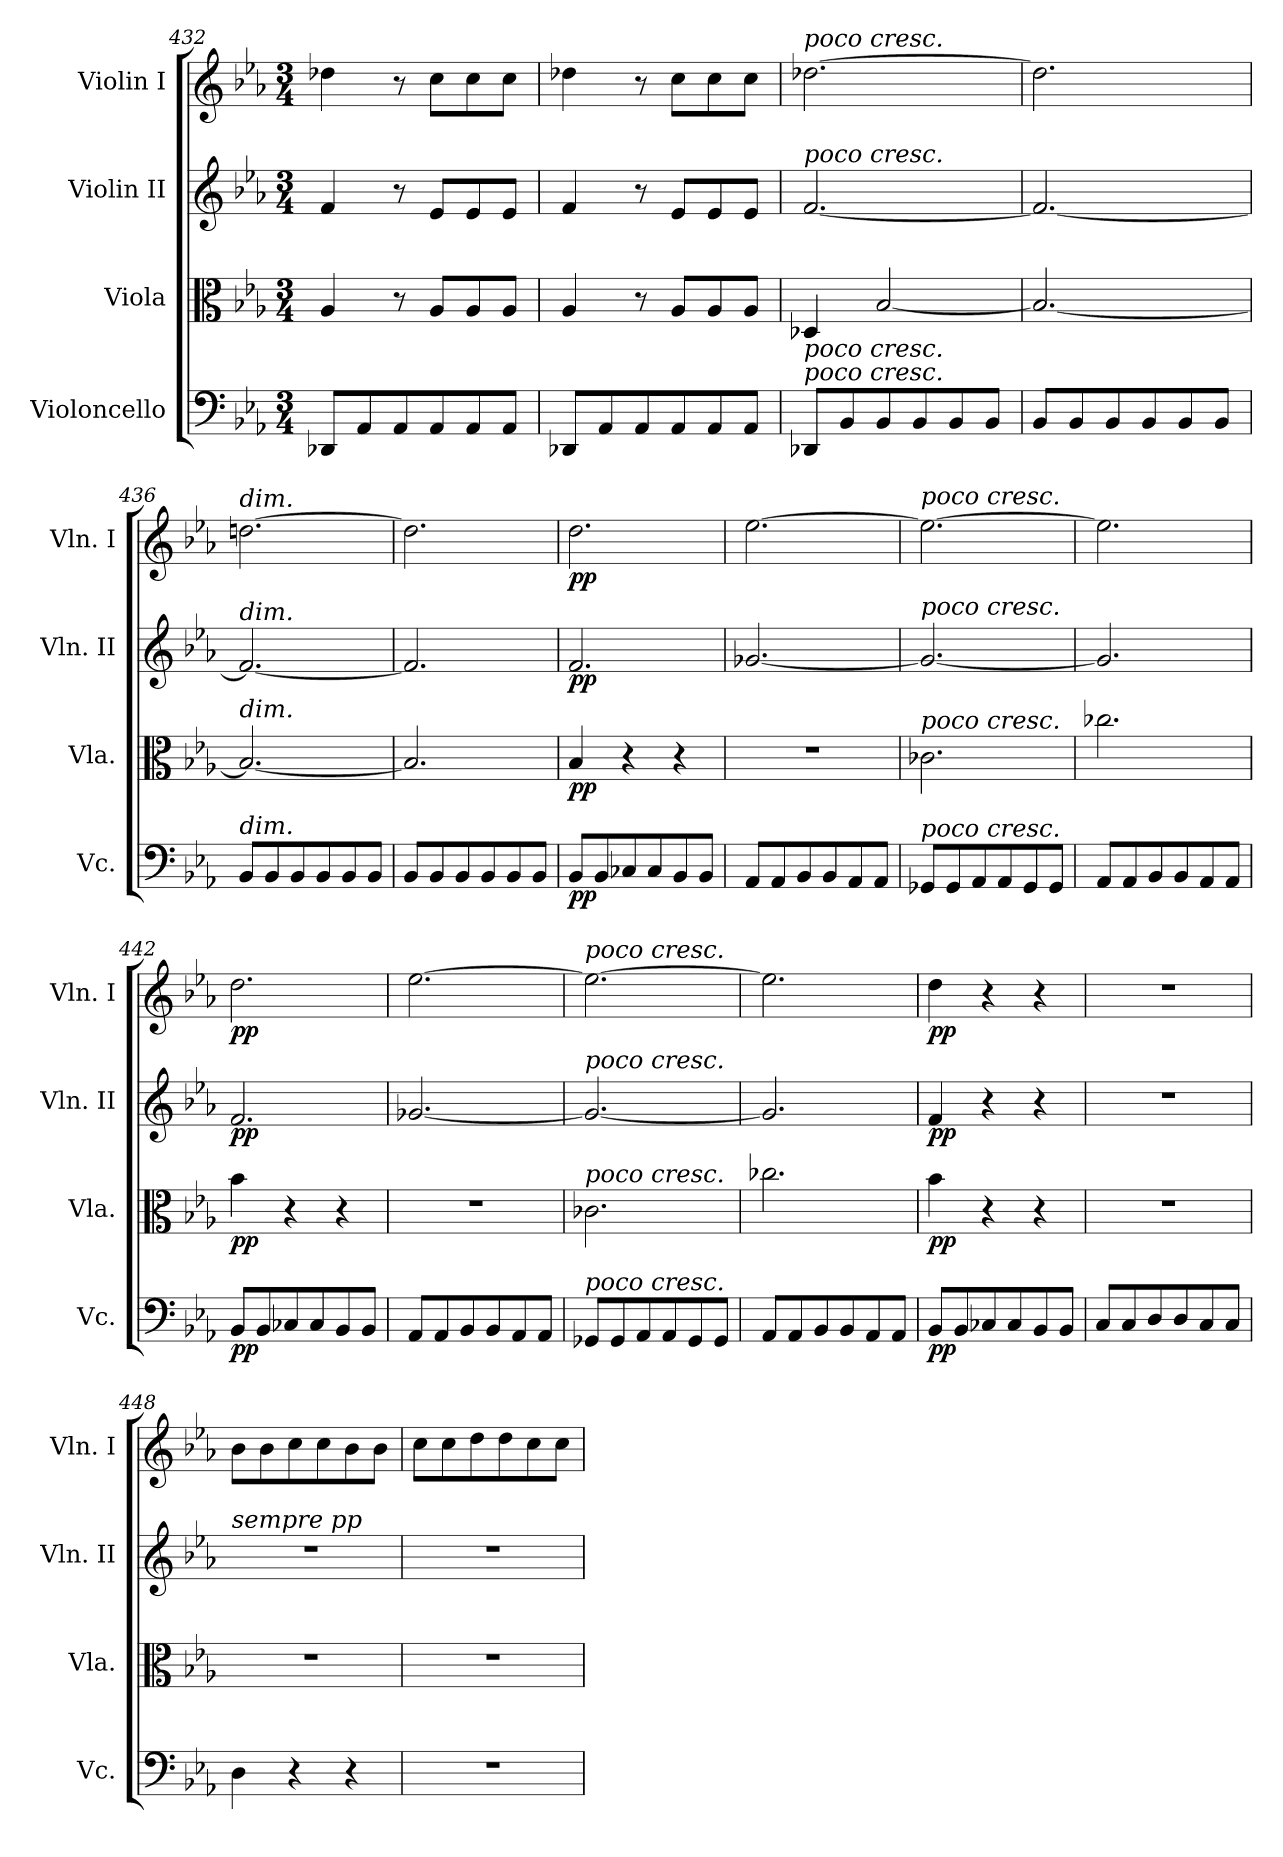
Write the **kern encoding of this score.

**kern	**dynam	**kern	**dynam	**kern	**dynam	**kern	**dynam
*part4	*part4	*part3	*part3	*part2	*part2	*part1	*part1
*staff4	*staff4	*staff3	*staff3	*staff2	*staff2	*staff1	*staff1
*I"Violoncello	*	*I"Viola	*	*I"Violin II	*	*I"Violin I	*
*I'Vc.	*	*I'Vla.	*	*I'Vln. II	*	*I'Vln. I	*
*clefF4	*	*clefC3	*	*clefG2	*	*clefG2	*
*k[b-e-a-]	*	*k[b-e-a-]	*	*k[b-e-a-]	*	*k[b-e-a-]	*
*c:	*	*c:	*	*c:	*	*c:	*
*M3/4	*	*M3/4	*	*M3/4	*	*M3/4	*
=432	=432	=432	=432	=432	=432	=432	=432
8DD-X/L	.	4A-/	.	4f/	.	4dd-X\	.
8AA-/	.	.	.	.	.	.	.
8AA-/	.	8r	.	8r	.	8r	.
8AA-/	.	8A-/L	.	8e-/L	.	8cc\L	.
8AA-/	.	8A-/	.	8e-/	.	8cc\	.
8AA-/J	.	8A-/J	.	8e-/J	.	8cc\J	.
=433	=433	=433	=433	=433	=433	=433	=433
8DD-X/L	.	4A-/	.	4f/	.	4dd-X\	.
8AA-/	.	.	.	.	.	.	.
8AA-/	.	8r	.	8r	.	8r	.
8AA-/	.	8A-/L	.	8e-/L	.	8cc\L	.
8AA-/	.	8A-/	.	8e-/	.	8cc\	.
8AA-/J	.	8A-/J	.	8e-/J	.	8cc\J	.
=434	=434	=434	=434	=434	=434	=434	=434
!	!	!	!	!	!	!LO:TX:a:i:t=poco cresc.	!
!	!	!	!	!LO:TX:a:i:t=poco cresc.	!	!	!
!LO:TX:a:i:t=poco cresc.	!	!	!	!	!	!	!
!LO:TX:a:i:t=poco cresc.	!	!	!	!	!	!	!
8DD-X/L	.	4D-X/	.	[2.f/	.	[2.dd-X\	.
8BB-/	.	.	.	.	.	.	.
8BB-/	.	[2B-/	.	.	.	.	.
8BB-/	.	.	.	.	.	.	.
8BB-/	.	.	.	.	.	.	.
8BB-/J	.	.	.	.	.	.	.
=435	=435	=435	=435	=435	=435	=435	=435
8BB-/L	.	2.B-/_	.	2.f/_	.	2.dd-\]	.
8BB-/	.	.	.	.	.	.	.
8BB-/	.	.	.	.	.	.	.
8BB-/	.	.	.	.	.	.	.
8BB-/	.	.	.	.	.	.	.
8BB-/J	.	.	.	.	.	.	.
=436	=436	=436	=436	=436	=436	=436	=436
!	!	!	!	!	!	!LO:TX:a:i:t=dim.	!
!	!	!	!	!LO:TX:a:i:t=dim.	!	!	!
!	!	!LO:TX:a:i:t=dim.	!	!	!	!	!
!LO:TX:a:i:t=dim.	!	!	!	!	!	!	!
8BB-/L	.	2.B-/_	.	2.f/_	.	[2.ddn\	.
8BB-/	.	.	.	.	.	.	.
8BB-/	.	.	.	.	.	.	.
8BB-/	.	.	.	.	.	.	.
8BB-/	.	.	.	.	.	.	.
8BB-/J	.	.	.	.	.	.	.
=437	=437	=437	=437	=437	=437	=437	=437
8BB-/L	.	2.B-/]	.	2.f/]	.	2.dd\]	.
8BB-/	.	.	.	.	.	.	.
8BB-/	.	.	.	.	.	.	.
8BB-/	.	.	.	.	.	.	.
8BB-/	.	.	.	.	.	.	.
8BB-/J	.	.	.	.	.	.	.
=438	=438	=438	=438	=438	=438	=438	=438
!	!LO:DY:b	!	!LO:DY:b	!	!LO:DY:b	!	!LO:DY:b
8BB-/L	pp	4B-/	pp	2.f/	pp	2.dd\	pp
8BB-/	.	.	.	.	.	.	.
8C-X/	.	4r	.	.	.	.	.
8C-/	.	.	.	.	.	.	.
8BB-/	.	4r	.	.	.	.	.
8BB-/J	.	.	.	.	.	.	.
=439	=439	=439	=439	=439	=439	=439	=439
8AA-/L	.	2.r	.	[2.g-X/	.	[2.ee-\	.
8AA-/	.	.	.	.	.	.	.
8BB-/	.	.	.	.	.	.	.
8BB-/	.	.	.	.	.	.	.
8AA-/	.	.	.	.	.	.	.
8AA-/J	.	.	.	.	.	.	.
=440	=440	=440	=440	=440	=440	=440	=440
!	!	!	!	!	!	!LO:TX:a:i:t=poco cresc.	!
!	!	!	!	!LO:TX:a:i:t=poco cresc.	!	!	!
!	!	!LO:TX:a:i:t=poco cresc.	!	!	!	!	!
!LO:TX:a:i:t=poco cresc.	!	!	!	!	!	!	!
8GG-X/L	.	2.c-X\	.	2.g-/_	.	2.ee-\_	.
8GG-/	.	.	.	.	.	.	.
8AA-/	.	.	.	.	.	.	.
8AA-/	.	.	.	.	.	.	.
8GG-/	.	.	.	.	.	.	.
8GG-/J	.	.	.	.	.	.	.
=441	=441	=441	=441	=441	=441	=441	=441
8AA-/L	.	2.cc-X\	.	2.g-/]	.	2.ee-\]	.
8AA-/	.	.	.	.	.	.	.
8BB-/	.	.	.	.	.	.	.
8BB-/	.	.	.	.	.	.	.
8AA-/	.	.	.	.	.	.	.
8AA-/J	.	.	.	.	.	.	.
=442	=442	=442	=442	=442	=442	=442	=442
!	!LO:DY:b	!	!LO:DY:b	!	!LO:DY:b	!	!LO:DY:b
8BB-/L	pp	4b-\	pp	2.f/	pp	2.dd\	pp
8BB-/	.	.	.	.	.	.	.
8C-X/	.	4r	.	.	.	.	.
8C-/	.	.	.	.	.	.	.
8BB-/	.	4r	.	.	.	.	.
8BB-/J	.	.	.	.	.	.	.
=443	=443	=443	=443	=443	=443	=443	=443
8AA-/L	.	2.r	.	[2.g-X/	.	[2.ee-\	.
8AA-/	.	.	.	.	.	.	.
8BB-/	.	.	.	.	.	.	.
8BB-/	.	.	.	.	.	.	.
8AA-/	.	.	.	.	.	.	.
8AA-/J	.	.	.	.	.	.	.
=444	=444	=444	=444	=444	=444	=444	=444
!	!	!	!	!	!	!LO:TX:a:i:t=poco cresc.	!
!	!	!	!	!LO:TX:a:i:t=poco cresc.	!	!	!
!	!	!LO:TX:a:i:t=poco cresc.	!	!	!	!	!
!LO:TX:a:i:t=poco cresc.	!	!	!	!	!	!	!
8GG-X/L	.	2.c-X\	.	2.g-/_	.	2.ee-\_	.
8GG-/	.	.	.	.	.	.	.
8AA-/	.	.	.	.	.	.	.
8AA-/	.	.	.	.	.	.	.
8GG-/	.	.	.	.	.	.	.
8GG-/J	.	.	.	.	.	.	.
=445	=445	=445	=445	=445	=445	=445	=445
8AA-/L	.	2.cc-X\	.	2.g-/]	.	2.ee-\]	.
8AA-/	.	.	.	.	.	.	.
8BB-/	.	.	.	.	.	.	.
8BB-/	.	.	.	.	.	.	.
8AA-/	.	.	.	.	.	.	.
8AA-/J	.	.	.	.	.	.	.
=446	=446	=446	=446	=446	=446	=446	=446
!	!LO:DY:b	!	!LO:DY:b	!	!LO:DY:b	!	!LO:DY:b
8BB-/L	pp	4b-\	pp	4f/	pp	4dd\	pp
8BB-/	.	.	.	.	.	.	.
8C-X/	.	4r	.	4r	.	4r	.
8C-/	.	.	.	.	.	.	.
8BB-/	.	4r	.	4r	.	4r	.
8BB-/J	.	.	.	.	.	.	.
=447	=447	=447	=447	=447	=447	=447	=447
8C/L	.	2.r	.	2.r	.	2.r	.
8C/	.	.	.	.	.	.	.
8D/	.	.	.	.	.	.	.
8D/	.	.	.	.	.	.	.
8C/	.	.	.	.	.	.	.
8C/J	.	.	.	.	.	.	.
=448	=448	=448	=448	=448	=448	=448	=448
!	!	!	!	!LO:TX:a:i:t=sempre pp	!	!	!
4D\	.	2.r	.	2.r	.	8b-\L	.
.	.	.	.	.	.	8b-\	.
4r	.	.	.	.	.	8cc\	.
.	.	.	.	.	.	8cc\	.
4r	.	.	.	.	.	8b-\	.
.	.	.	.	.	.	8b-\J	.
=449	=449	=449	=449	=449	=449	=449	=449
2.r	.	2.r	.	2.r	.	8cc\L	.
.	.	.	.	.	.	8cc\	.
.	.	.	.	.	.	8dd\	.
.	.	.	.	.	.	8dd\	.
.	.	.	.	.	.	8cc\	.
.	.	.	.	.	.	8cc\J	.
=	=	=	=	=	=	=	=
*-	*-	*-	*-	*-	*-	*-	*-
